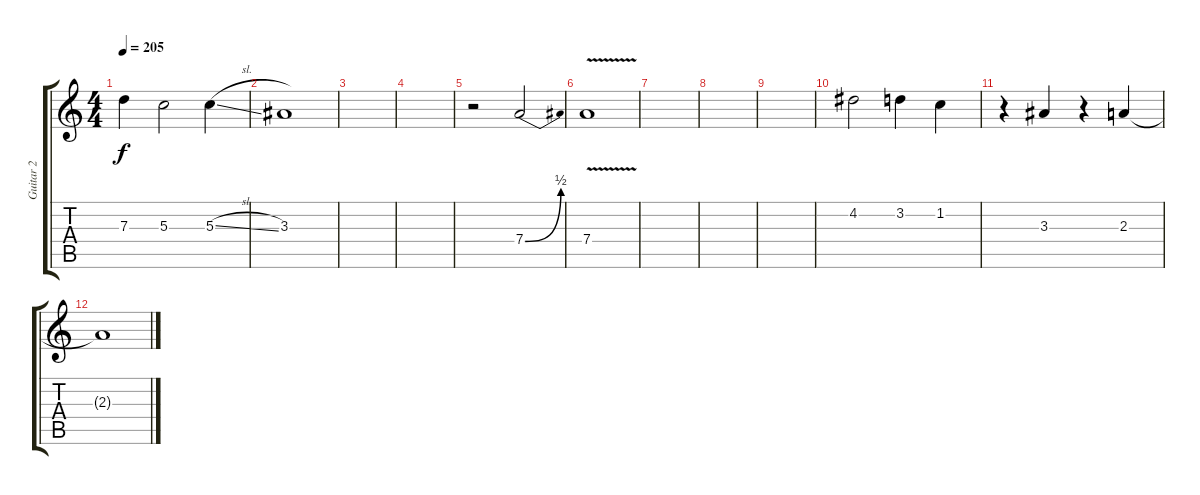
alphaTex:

\track ("Guitar 2" "Guitar 2") {instrument electricguitarjazz}
\staff {score tabs}
\tuning (E4 B3 G3 D3 A2 E2) {hide}
\ts (4 4)
\tempo 205
\clef g2
\ks c
7.3.4{dy f} 5.3.2 5.3{sl}.4 |
3.3.1 |
|
|
r.2 7.4{be (bend 0 0 60 2)}.2 |
7.4{v}.1 |
|
|
|
4.2.2 3.2.4 1.2.4 |
r.4 3.3.4 r.4 2.3.4 |
2.3{t}.1
